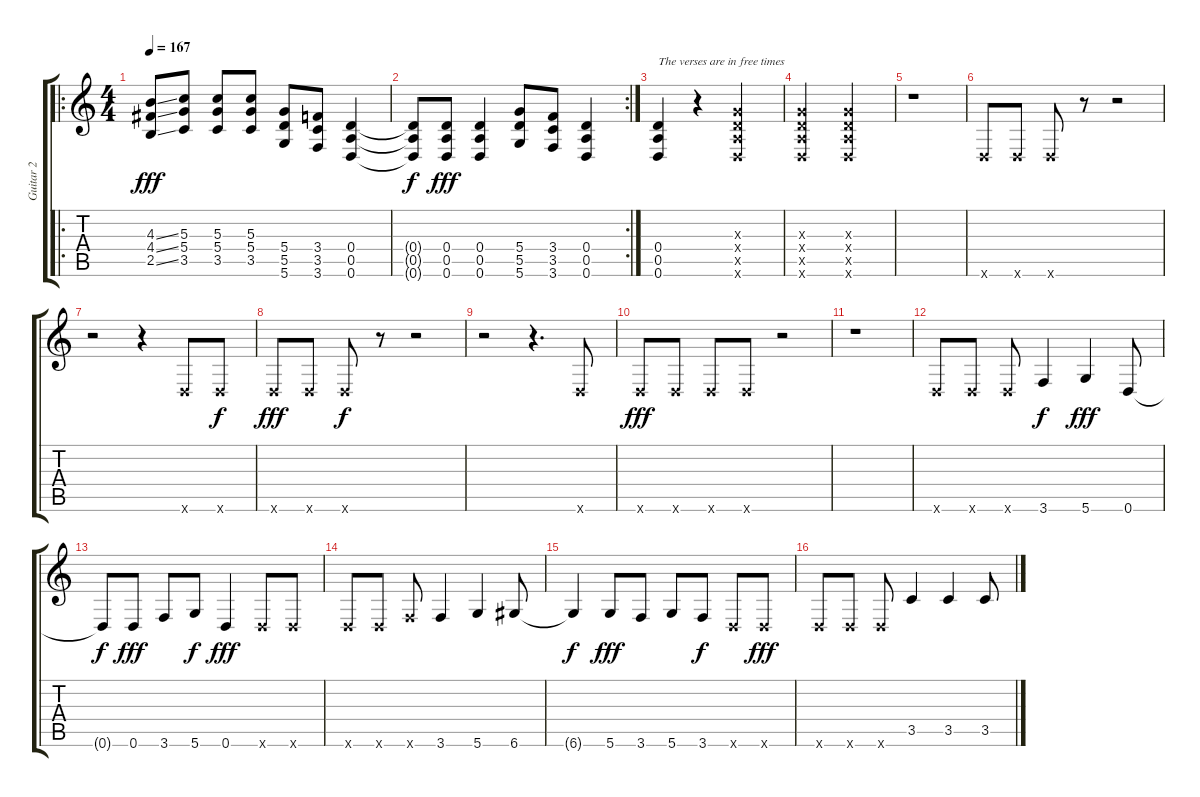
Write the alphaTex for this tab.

\track ("Guitar 2" "Guitar 2") {instrument acousticguitarsteel}
\staff {score tabs}
\tuning (E4 B3 G3 D3 A2 D2) {hide}
\ro
\ts (4 4)
\tempo 167
\clef g2
\ks c
(4.3{ss} 4.4{ss} 2.5{ss}).8{dy fff} (5.3 5.4 3.5).8 (5.3 5.4 3.5).8 (5.3 5.4 3.5).8 (5.4 5.5 5.6).8 (3.4 3.5 3.6).8 (0.4 0.5 0.6).4 |
\rc 2
(0.4{t} 0.5{t} 0.6{t}).8{dy f} (0.4 0.5 0.6).8{dy fff} (0.4 0.5 0.6).4 (5.4 5.5 5.6).8 (3.4 3.5 3.6).8 (0.4 0.5 0.6).4 |
(0.4 0.5 0.6).4{txt "The verses are in free times"} r.4 (0.3{x} 0.4{x} 0.5{x} 0.6{x}).2 |
(0.3{x} 0.4{x} 0.5{x} 0.6{x}).2 (0.3{x} 0.4{x} 0.5{x} 0.6{x}).2 |
r.1 |
0.6{x}.8 0.6{x}.8 0.6{x}.8 r.8 r.2 |
r.2 r.4 0.6{x}.8 0.6{x}.8{dy f} |
0.6{x}.8{dy fff} 0.6{x}.8 0.6{x}.8{dy f} r.8 r.2 |
r.2 r.4{d} 0.6{x}.8 |
0.6{x}.8{dy fff} 0.6{x}.8 0.6{x}.8 0.6{x}.8 r.2 |
r.1 |
0.6{x}.8 0.6{x}.8 0.6{x}.8 3.6.4{dy f} 5.6.4{dy fff} 0.6.8 |
0.6{t}.8{dy f} 0.6.8{dy fff} 3.6.8 5.6.8{dy f} 0.6.4{dy fff} 0.6{x}.8 0.6{x}.8 |
0.6{x}.8 0.6{x}.8 3.6{x}.8 3.6.4 5.6.4 6.6.8 |
6.6{t}.4{dy f} 5.6.8{dy fff} 3.6.8 5.6.8 3.6.8{dy f} 0.6{x}.8 0.6{x}.8{dy fff} |
0.6{x}.8 0.6{x}.8 0.6{x}.8 3.5.4 3.5.4 3.5.8
